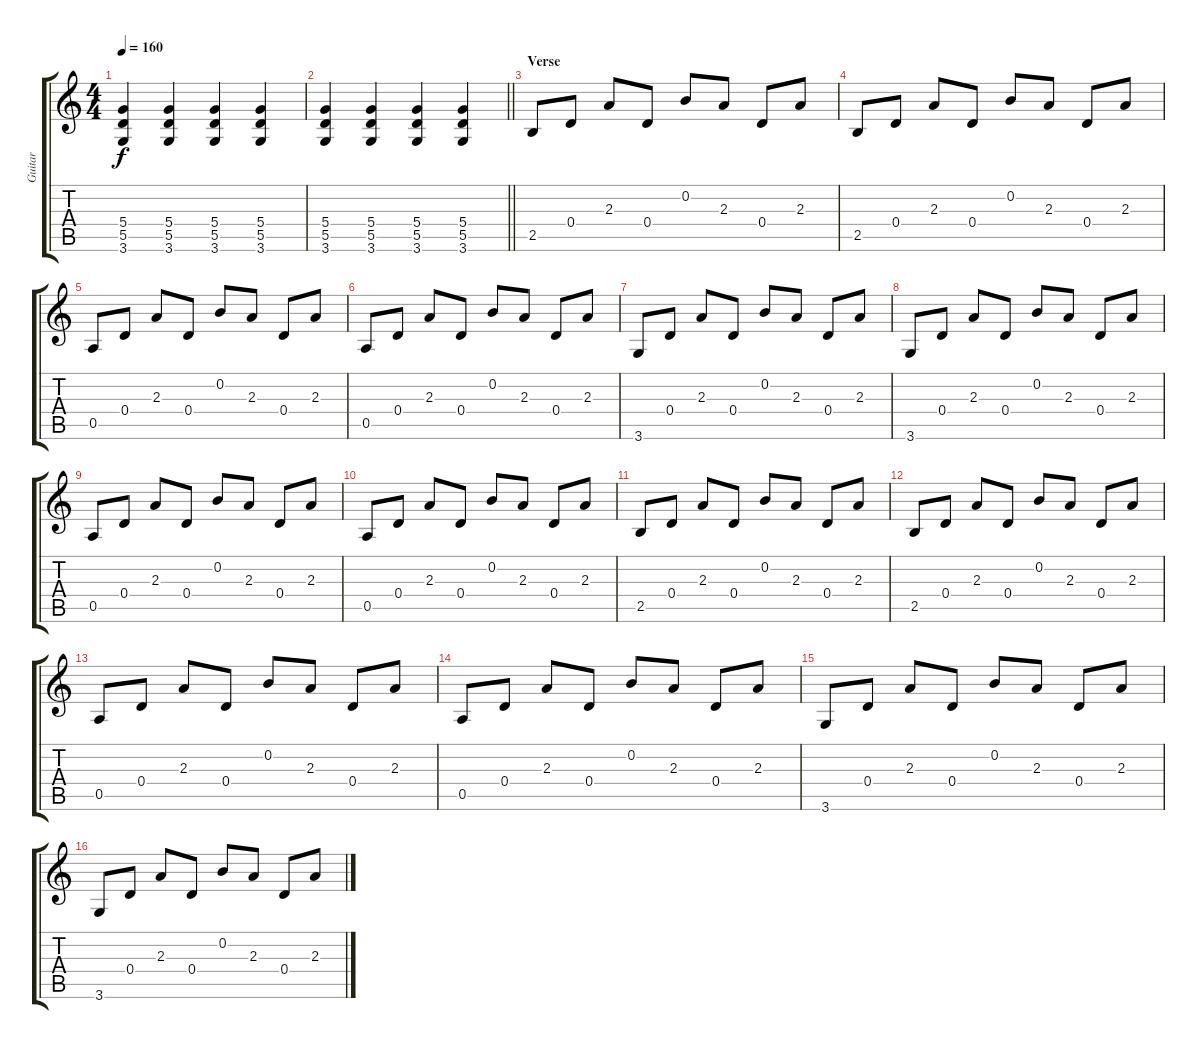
\track ("Guitar" "Guitar") {instrument acousticguitarsteel}
\staff {score tabs}
\tuning (E4 B3 G3 D3 A2 E2) {hide}
\ts (4 4)
\tempo 160
\clef g2
\ks c
(5.4 5.5 3.6).4{dy f} (5.4 5.5 3.6).4 (5.4 5.5 3.6).4 (5.4 5.5 3.6).4 |
\barLineRight lightlight
(5.4 5.5 3.6).4 (5.4 5.5 3.6).4 (5.4 5.5 3.6).4 (5.4 5.5 3.6).4 |
\section ("" "Verse")
2.5.8{instrument acousticguitarsteel} 0.4.8 2.3.8 0.4.8 0.2.8 2.3.8 0.4.8 2.3.8 |
2.5.8 0.4.8 2.3.8 0.4.8 0.2.8 2.3.8 0.4.8 2.3.8 |
0.5.8 0.4.8 2.3.8 0.4.8 0.2.8 2.3.8 0.4.8 2.3.8 |
0.5.8 0.4.8 2.3.8 0.4.8 0.2.8 2.3.8 0.4.8 2.3.8 |
3.6.8 0.4.8 2.3.8 0.4.8 0.2.8 2.3.8 0.4.8 2.3.8 |
3.6.8 0.4.8 2.3.8 0.4.8 0.2.8 2.3.8 0.4.8 2.3.8 |
0.5.8 0.4.8 2.3.8 0.4.8 0.2.8 2.3.8 0.4.8 2.3.8 |
0.5.8 0.4.8 2.3.8 0.4.8 0.2.8 2.3.8 0.4.8 2.3.8 |
2.5.8 0.4.8 2.3.8 0.4.8 0.2.8 2.3.8 0.4.8 2.3.8 |
2.5.8 0.4.8 2.3.8 0.4.8 0.2.8 2.3.8 0.4.8 2.3.8 |
0.5.8 0.4.8 2.3.8 0.4.8 0.2.8 2.3.8 0.4.8 2.3.8 |
0.5.8 0.4.8 2.3.8 0.4.8 0.2.8 2.3.8 0.4.8 2.3.8 |
3.6.8 0.4.8 2.3.8 0.4.8 0.2.8 2.3.8 0.4.8 2.3.8 |
3.6.8 0.4.8 2.3.8 0.4.8 0.2.8 2.3.8 0.4.8 2.3.8
